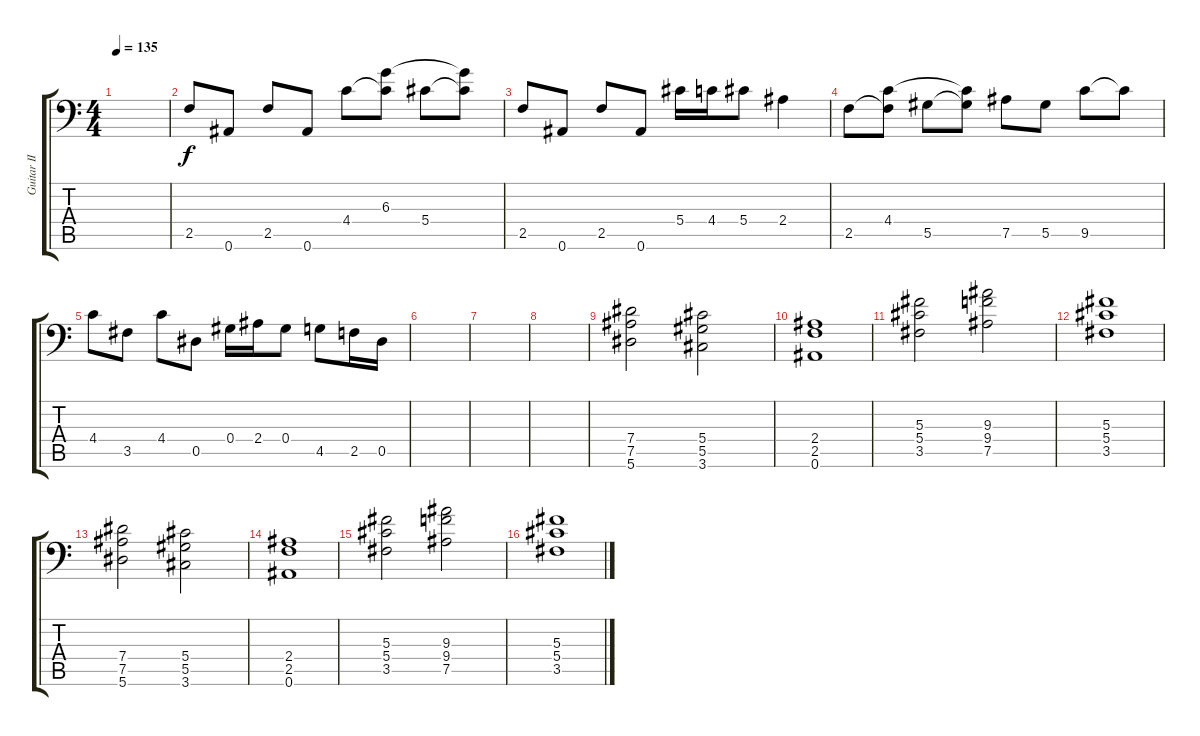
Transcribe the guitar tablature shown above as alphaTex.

\track ("Guitar II" "Guitar II") {instrument distortionguitar}
\staff {score tabs}
\tuning (Bb3 F3 Db3 Ab2 Eb2 Bb1) {hide}
\ts (4 4)
\tempo 135
\clef f4
\ks c
|
2.5.8{instrument electricguitarclean} 0.6.8 2.5.8 0.6.8 4.4.8 (6.3 4.4{t}).8 5.4.8 (6.3{t} 5.4{t}).8 |
2.5.8 0.6.8 2.5.8 0.6.8 5.4.16 4.4.16 5.4.8 2.4.4 |
2.5.8 (4.4 2.5{t}).8 5.5.8 (4.4{t} 5.5{t}).8 7.5.8 5.5.8 9.5.8 9.5{t}.8 |
4.4.8 3.5.8 4.4.8 0.5.8 0.4.16 2.4.16 0.4.8 4.5.8 2.5.16 0.5.16 |
|
|
|
(7.4 7.5 5.6).2 (5.4 5.5 3.6).2 |
(2.4 2.5 0.6).1 |
(5.3 5.4 3.5).2 (9.3 9.4 7.5).2 |
(5.3 5.4 3.5).1 |
(7.4 7.5 5.6).2 (5.4 5.5 3.6).2 |
(2.4 2.5 0.6).1 |
(5.3 5.4 3.5).2 (9.3 9.4 7.5).2 |
(5.3 5.4 3.5).1
